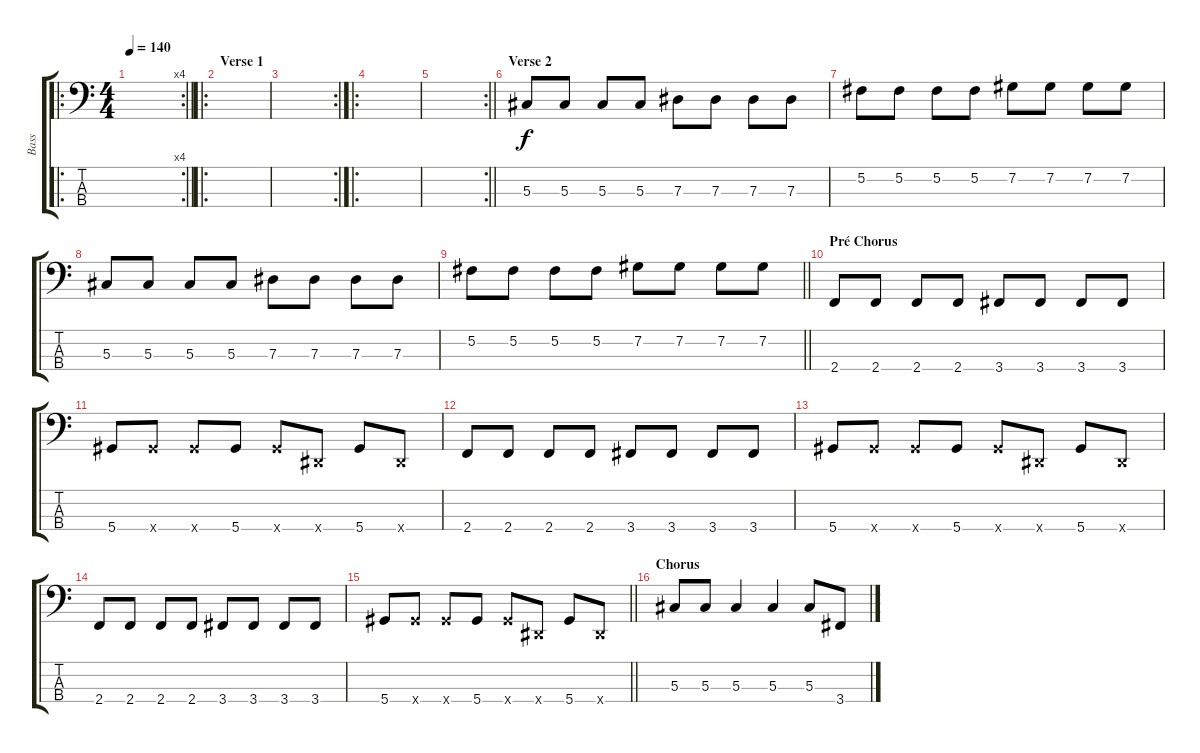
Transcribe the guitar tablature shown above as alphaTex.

\track ("Bass" "Bass") {instrument electricbassfinger}
\staff {score tabs}
\tuning (Gb2 Db2 Ab1 Eb1) {hide}
\ro
\rc 4
\ts (4 4)
\tempo 140
\clef f4
\barLineRight lightlight
\ks c
|
\ro
\section ("" "Verse 1")
|
\rc 2
|
\ro
|
\rc 2
\barLineRight lightlight
|
\section ("" "Verse 2")
5.3.8 5.3.8 5.3.8 5.3.8 7.3.8 7.3.8 7.3.8 7.3.8 |
5.2.8 5.2.8 5.2.8 5.2.8 7.2.8 7.2.8 7.2.8 7.2.8 |
5.3.8 5.3.8 5.3.8 5.3.8 7.3.8 7.3.8 7.3.8 7.3.8 |
\barLineRight lightlight
5.2.8 5.2.8 5.2.8 5.2.8 7.2.8 7.2.8 7.2.8 7.2.8 |
\section ("" "Pré Chorus")
2.4.8 2.4.8 2.4.8 2.4.8 3.4.8 3.4.8 3.4.8 3.4.8 |
5.4.8 5.4{x}.8 5.4{x}.8 5.4.8 5.4{x}.8 0.4{x}.8 5.4.8 0.4{x}.8 |
2.4.8 2.4.8 2.4.8 2.4.8 3.4.8 3.4.8 3.4.8 3.4.8 |
5.4.8 5.4{x}.8 5.4{x}.8 5.4.8 5.4{x}.8 0.4{x}.8 5.4.8 0.4{x}.8 |
2.4.8 2.4.8 2.4.8 2.4.8 3.4.8 3.4.8 3.4.8 3.4.8 |
\barLineRight lightlight
5.4.8 5.4{x}.8 5.4{x}.8 5.4.8 5.4{x}.8 0.4{x}.8 5.4.8 0.4{x}.8 |
\section ("" "Chorus")
5.3.8 5.3.8 5.3.4 5.3.4 5.3.8 3.4.8
